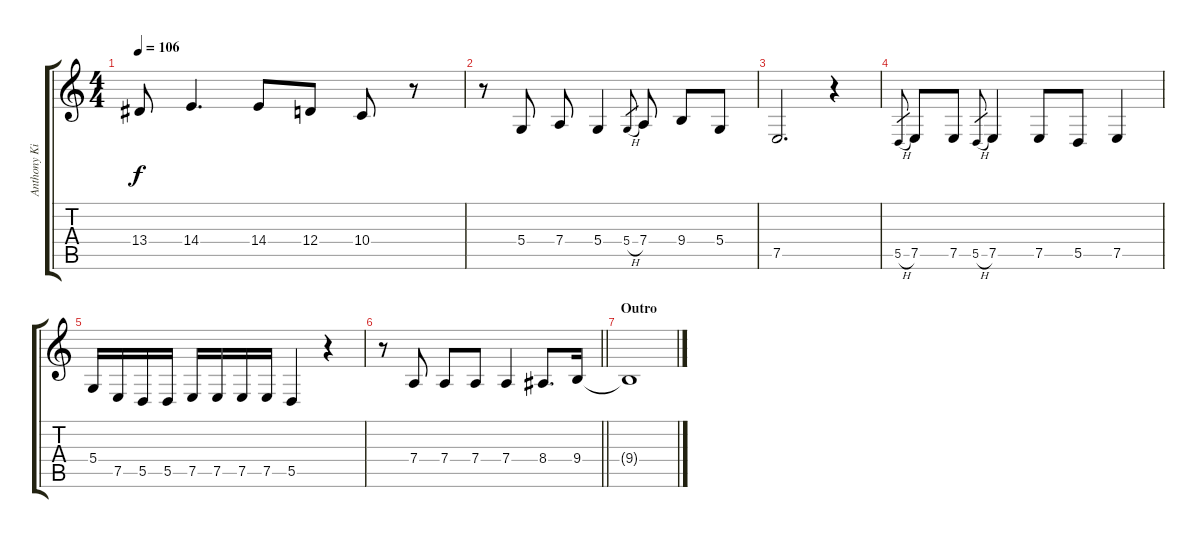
\track ("Anthony Kiedis [Vocals]" "Anthony Ki") {instrument altosax}
\staff {score tabs}
\tuning (E4 B3 G3 D3 A2 E2) {hide}
\ts (4 4)
\tempo 106
\clef g2
\ks c
13.4.8{dy f} 14.4.4{d} 14.4.8 12.4.8 10.4.8 r.8 |
r.8 5.4.8 7.4.8 5.4.4 5.4{h}.8{gr} 7.4.8 9.4.8 5.4.8 |
7.5.2{d} r.4 |
5.5{h}.8{gr} 7.5.8 7.5.8 5.5{h}.8{gr} 7.5.4 7.5.8 5.5.8 7.5.4 |
5.4.16 7.5.16 5.5.16 5.5.16 7.5.16 7.5.16 7.5.16 7.5.16 5.5.4 r.4 |
\barLineRight lightlight
r.8 7.4.8 7.4.8 7.4.8 7.4.4 8.4.8{d} 9.4.16 |
\section ("" "Outro")
9.4{t}.1
